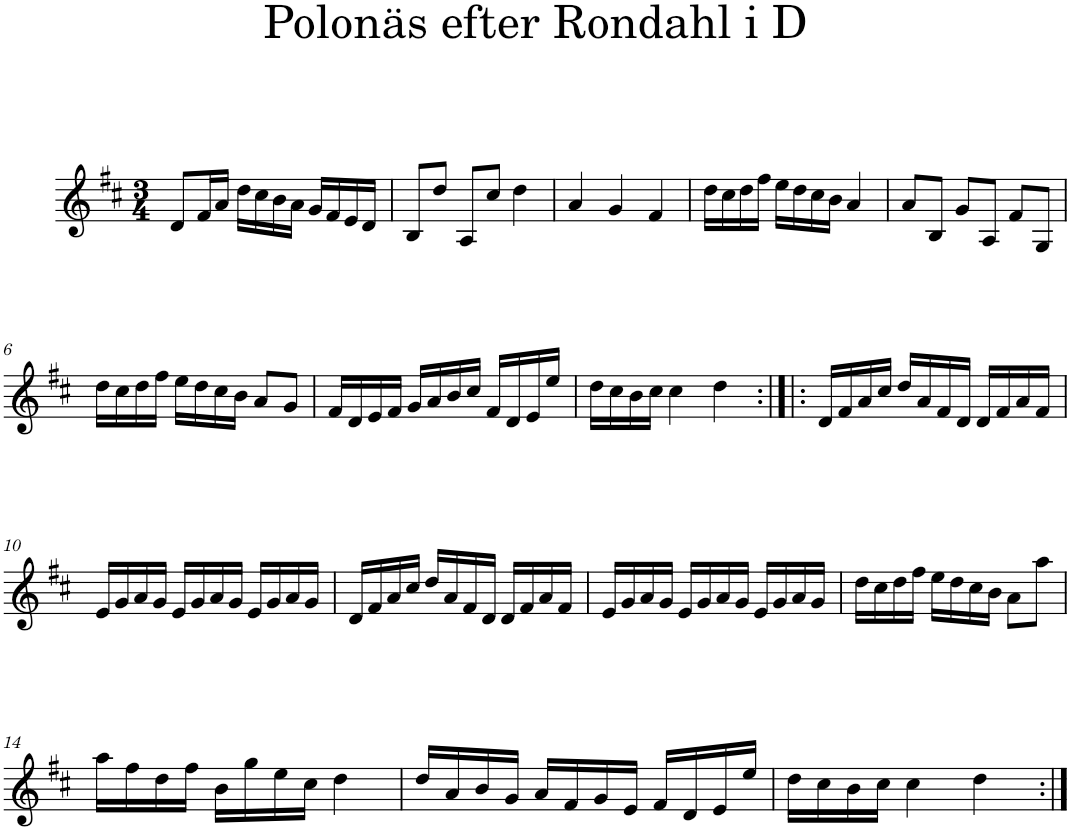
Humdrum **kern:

**kern
*part1
*staff1
*I"Piano
*I'Pno
*clefG2
*k[f#c#]
*D:
*M3/4
=1
8d/L
16f#/L
16a/JJ
16dd\LL
16cc#\
16b\
16a\JJ
16g/LL
16f#/
16e/
16d/JJ
=2
8B/L
8dd/J
8A/L
8cc#/J
4dd\
=3
4a/
4g/
4f#/
=4
16dd\LL
16cc#\
16dd\
16ff#\JJ
16ee\LL
16dd\
16cc#\
16b\JJ
4a/
=5
8a/L
8B/J
8g/L
8A/J
8f#/L
8G/J
!!LO:LB:g=z
=6
16dd\LL
16cc#\
16dd\
16ff#\JJ
16ee\LL
16dd\
16cc#\
16b\JJ
8a/L
8g/J
=7
16f#/LL
16d/
16e/
16f#/JJ
16g/LL
16a/
16b/
16cc#/JJ
16f#/LL
16d/
16e/
16ee/JJ
=8
16dd\LL
16cc#\
16b\
16cc#\JJ
4cc#\
4dd\
=9:|!|:
16d/LL
16f#/
16a/
16cc#/JJ
16dd/LL
16a/
16f#/
16d/JJ
16d/LL
16f#/
16a/
16f#/JJ
!!LO:LB:g=z
=10
16e/LL
16g/
16a/
16g/JJ
16e/LL
16g/
16a/
16g/JJ
16e/LL
16g/
16a/
16g/JJ
=11
16d/LL
16f#/
16a/
16cc#/JJ
16dd/LL
16a/
16f#/
16d/JJ
16d/LL
16f#/
16a/
16f#/JJ
=12
16e/LL
16g/
16a/
16g/JJ
16e/LL
16g/
16a/
16g/JJ
16e/LL
16g/
16a/
16g/JJ
=13
16dd\LL
16cc#\
16dd\
16ff#\JJ
16ee\LL
16dd\
16cc#\
16b\JJ
8a\L
8aa\J
!!LO:LB:g=z
=14
16aa\LL
16ff#\
16dd\
16ff#\JJ
16b\LL
16gg\
16ee\
16cc#\JJ
4dd\
=15
16dd/LL
16a/
16b/
16g/JJ
16a/LL
16f#/
16g/
16e/JJ
16f#/LL
16d/
16e/
16ee/JJ
=16
16dd\LL
16cc#\
16b\
16cc#\JJ
4cc#\
4dd\
=:|!
*-
